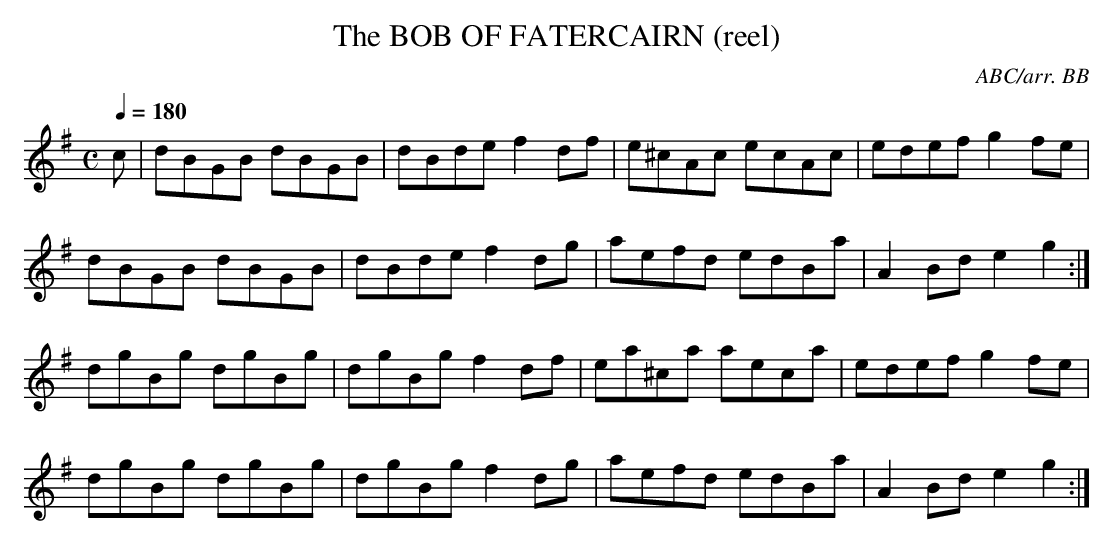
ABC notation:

X:1
T:BOB OF FATERCAIRN (reel), The
C:ABC/arr. BB
end of a fishing line/curtsey/nosegay(?)/a mark, a butt/a taunt,
a scoff/a gust, blast' depending on which authority you consult.
'Fatercairn' = 'Fettercairn' = village in n.e. Scotland near
Aberdeen.
L:1/8
M:C
Q:1/4=180
K:G
c|dBGB dBGB|dBde f2df|e^cAc ecAc|edef g2fe|
dBGB dBGB|dBde f2dg|aefd edBa|A2Bd e2g2 :|
dgBg dgBg|dgBg f2df|ea^ca aeca|edef g2fe|
dgBg dgBg|dgBg f2dg|aefd edBa|A2Bd e2g2 :|
